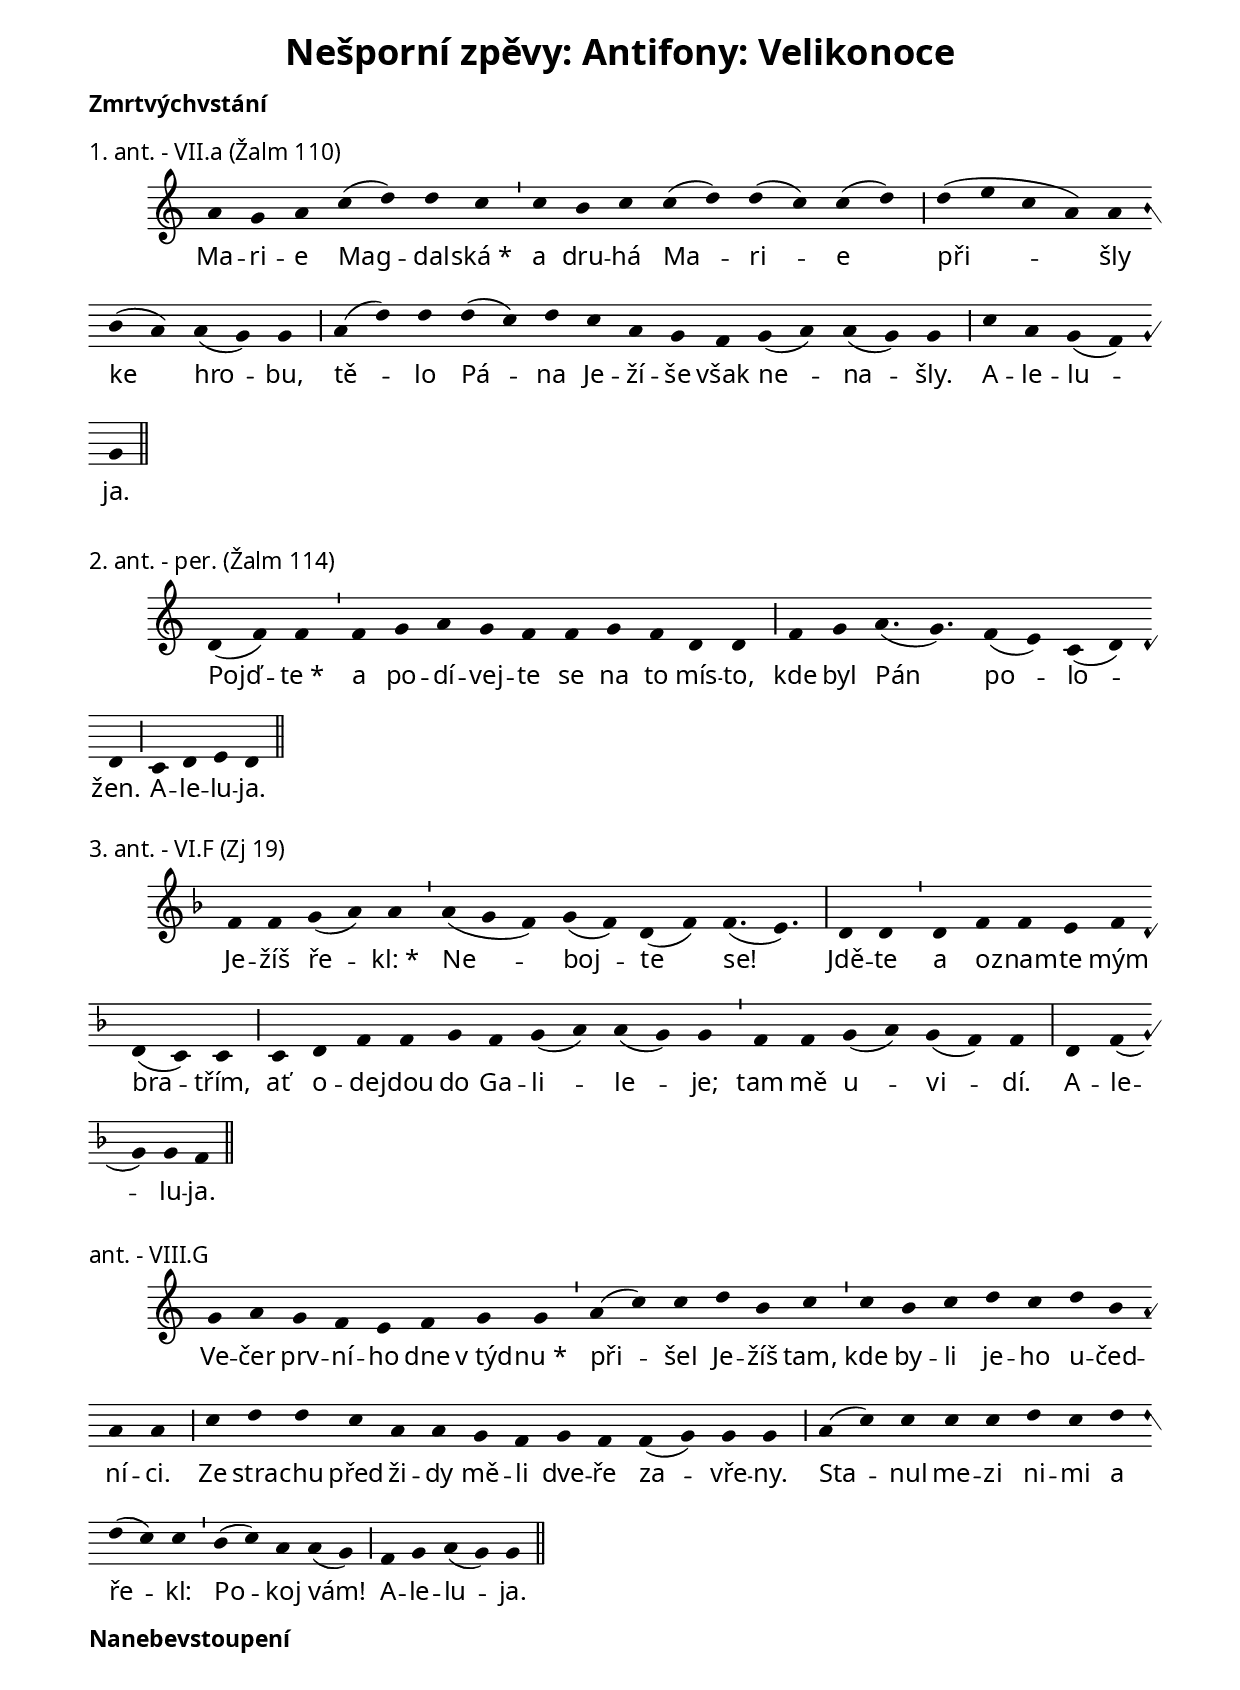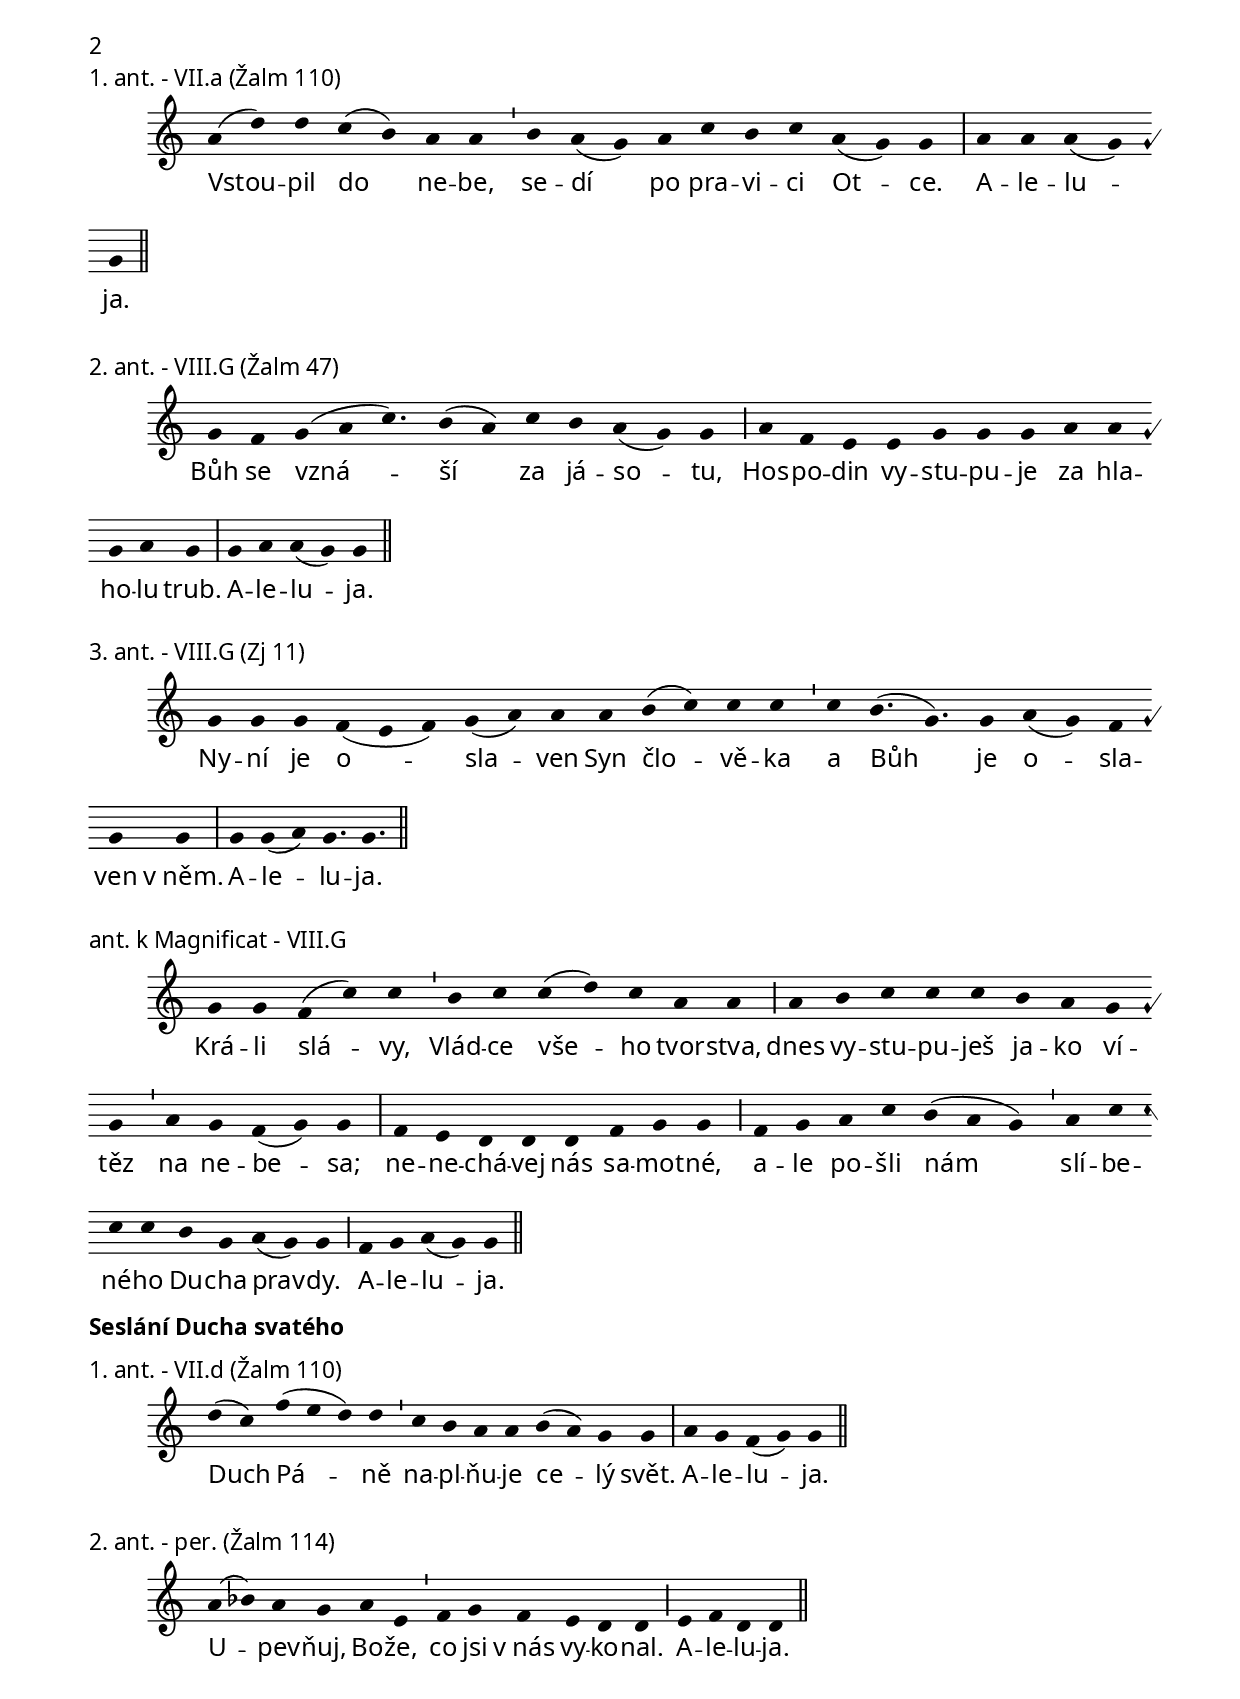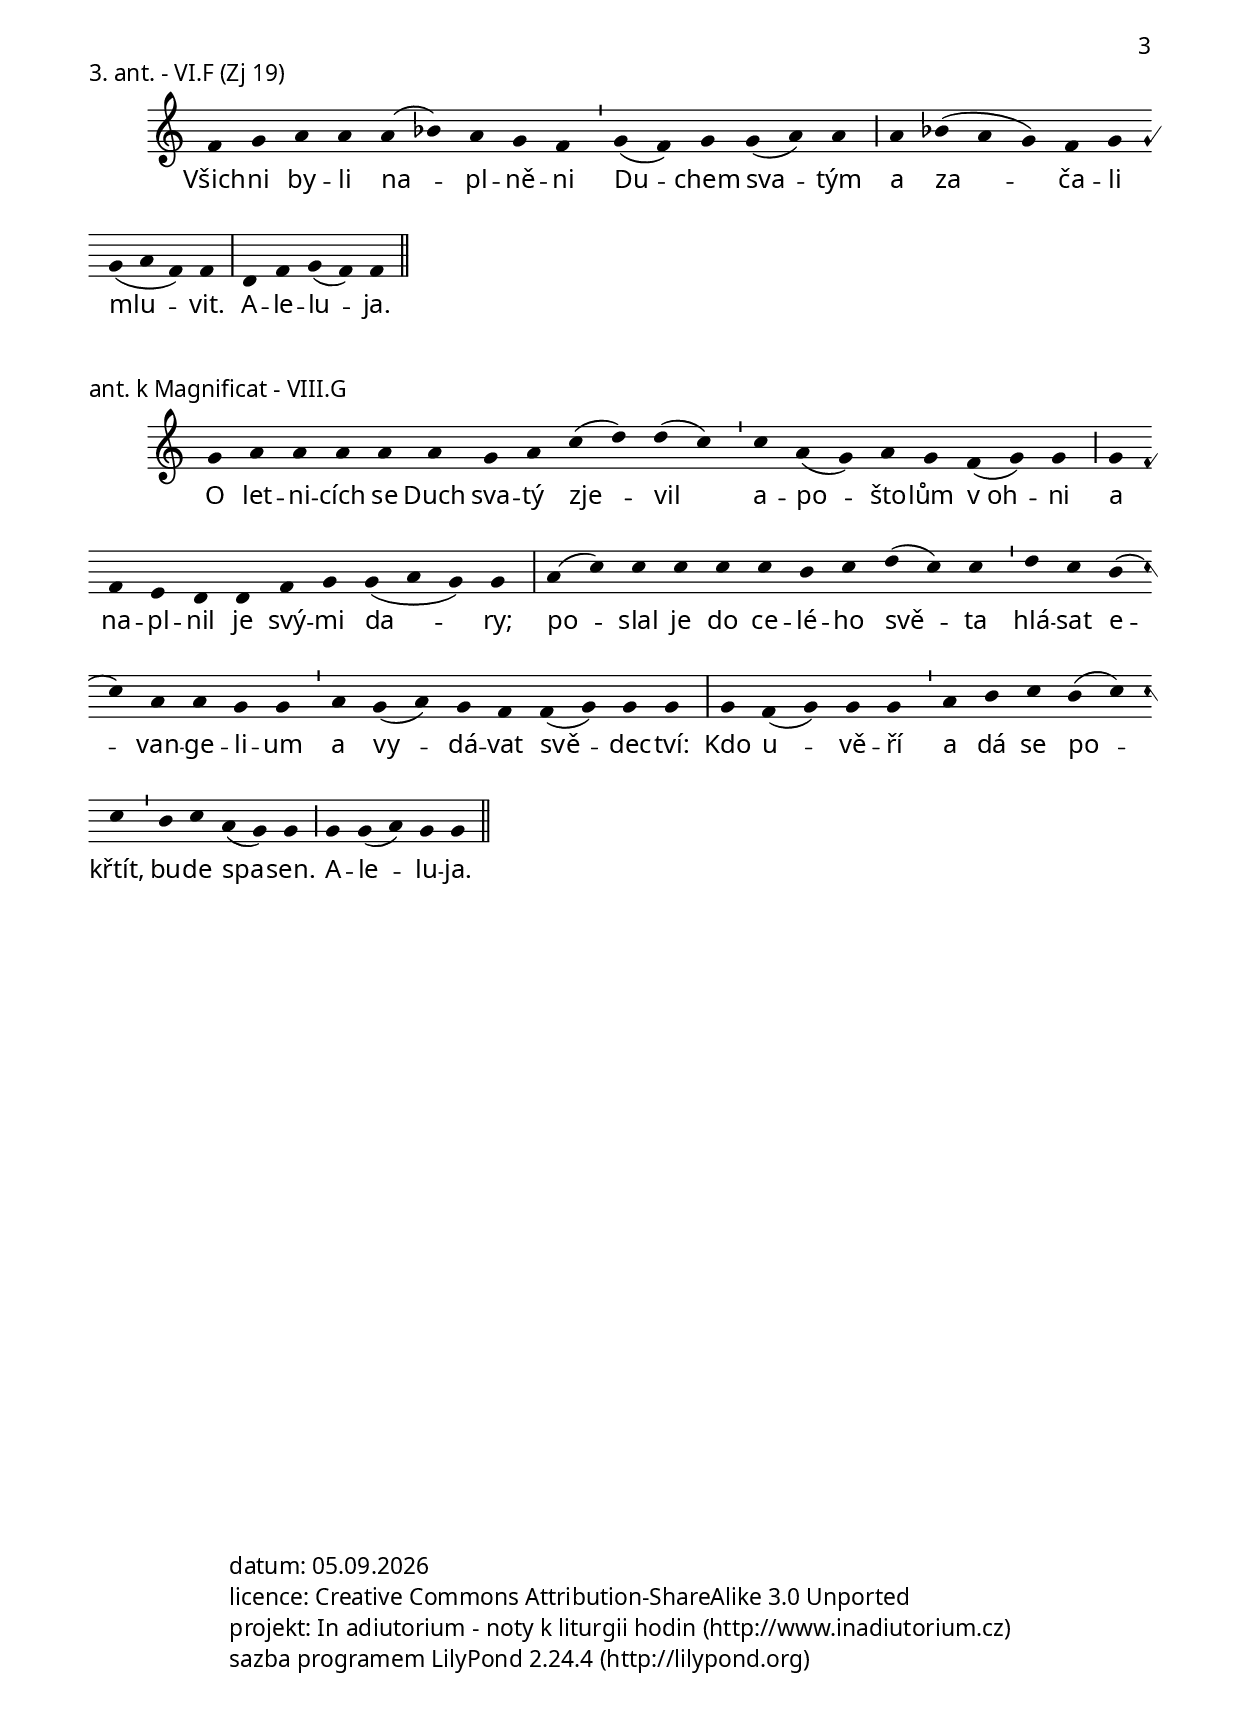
\version "2.15.37"

\header {
  title = "Nešporní zpěvy: Antifony: Velikonoce"
}

\include "../../spolecne.ly"
\include "../../dilyresponsorii.ly"

\markup\bold{Zmrtvýchvstání}

\score {
  \relative c'' {
    \choralniRezim
    a4 g a c( d) d c \barMin c b c c( d) d( c) c( d) \barMaior
    d( e c a) a b( a) a( g) g \barMaior
    a( d) d d( c) d c a g f g( a) a( g) g \barMaior
    c a g( f) g \barFinalis
  }
  \addlyrics {
    Ma -- ri -- e Mag -- dal -- ská_* a dru -- há Ma -- ri -- e
    při -- šly ke hro -- bu, tě -- lo Pá -- na Je -- ží -- še však ne -- na -- šly.
    A -- le -- lu -- ja.
  }
  \header {
    quid = "1. ant."
    modus = "VII"
    differentia = "a"
    psalmus = "Žalm 110"
    id = "zmrtvychvstani-ant1"
    piece = \markup {\sestavTitulek}
  }
}

\score {
  \relative c' {
    \choralniRezim
    d4( f) f \barMin f g a g f f g f d d \barMaior
    f g a4.( g) f4( e) c( d) d \barMaior
    c d e d \barFinalis
  }
  \addlyrics {
    Pojď -- te_* a po -- dí -- vej -- te se na to mís -- to,
    kde byl Pán po -- lo -- žen.
    A -- le -- lu -- ja.
  }
  \header {
    quid = "2. ant."
    modus = "per"
    differentia = ""
    psalmus = "Žalm 114"
    id = "zmrtvychvstani-ant2"
    piece = \markup {\sestavTitulek}
  }
}

% ZKOPIROVANA
\score {
  \relative c' {
    \choralniRezim
    \key f \major
    f4 f g( a) a \barMin a( g f) g( f) d( f) f4.( e) \barMax
    d4 d \barMin d f f e f d( c) c \barMaior
    c d f f g f g( a) a( g) g \barMin
    f f g( a) g( f) f \barMax
    d f( g) g f \barFinalis
  }
  \addlyrics {
    Je -- žíš ře -- kl:_* Ne -- boj -- te se!
    Jdě -- te a o -- znam -- te mým bra -- třím,
    ať o -- de -- jdou do Ga -- li -- le -- je;
    tam mě u -- vi -- dí.
    A -- le -- lu -- ja.
  }
  \header {
    quid = "3. ant."
    modus = "VI"
    differentia = "F"
    psalmus = "Zj 19"
    id = "zmrtvychvstani-ant3"
    piece = \markup {\sestavTitulek}
  }
}

\score {
    \relative c'' {
      \choralniRezim
      g4 a g f e f g g \barMin
      a( c) c d b c \barMin c b c d c d b a a \barMaior
      c d d c a a g f g f f( g) g g \barMaior
      a( c) c c c d c d d( c) c \barMin
      b( c) a a( g) \barMaior
      f g a( g) g \barFinalis
    }
    \addlyrics {
      Ve -- čer prv -- ní -- ho dne v_týd -- nu_*
      při -- šel Je -- žíš tam,
      kde by -- li je -- ho u -- čed -- ní -- ci.
      Ze stra -- chu před ži -- dy mě -- li dve -- ře za -- vře -- ny.

      Sta -- nul me -- zi ni -- mi a ře -- kl:
      Po -- koj vám!

      A -- le -- lu -- ja.
    }
    \header {
      quid = "ant."
      quidbreve = "ant."
      modus = "VIII"
      differentia = "G"
      psalmus = ""
      id = "zmrtvychvstani-antmag"
      piece = \markup {\sestavTitulekBezZalmu}
    }
  }

\markup\bold{Nanebevstoupení}

% ZKOPIROVANE
\score {
  \relative c'' {
    \choralniRezim
    a( d) d c( b) a a \barMin
    b a( g) a c b c a( g) g \barMax
    a a a( g) g \barFinalis
  }
  \addlyrics {
    Vstou -- pil do ne -- be,
    se -- dí po pra -- vi -- ci Ot -- ce.
    A -- le -- lu -- ja.
  }
  \header {
    quid = "1. ant."
    modus = "VII"
    differentia = "a"
    psalmus = "Žalm 110"
    id = "nanebevstoupeni-ant1"
    piece = \markup {\sestavTitulek}
  }
}

% ZKOPIROVANE
\score {
  \relative c'' {
    \choralniRezim
    g4 f g( a c4.) b4( a) c b a( g) g \barMaior
    a f e e g g g a a g a g \barMax
    g a a( g) g \barFinalis
  }
  \addlyrics {
    Bůh se vzná -- ší za já -- so -- tu,
    Hos -- po -- din vy -- stu -- pu -- je za hla -- ho -- lu trub.
    A -- le -- lu -- ja.
  }
  \header {
    quid = "2. ant."
    modus = "VIII"
    differentia = "G"
    psalmus = "Žalm 47"
    id = "nanebevstoupeni-ant2"
    piece = \markup {\sestavTitulek}
  }
}

\score {
  \relative c'' {
    \choralniRezim
    g4 g g f( e f) g( a) a a b( c) c c \barMin
    c b4.( g) g4 a( g) f g g \barMax
    g4 g( a) g4. g \barFinalis
  }
  \addlyrics {
    Ny -- ní je o -- sla -- ven Syn člo -- vě -- ka
    a Bůh je o -- sla -- ven v_něm.
    A -- le -- lu -- ja.
  }
  \header {
    quid = "3. ant."
    modus = "VIII"
    differentia = "G"
    psalmus = "Zj 11"
    id = "nanebevstoupeni-ant3"
    piece = \markup {\sestavTitulek}
  }
}

\score {
  \relative c'' {
    \choralniRezim
    g4 g f( c') c \barMin
    b c c( d) c a a \barMaior
    a b c c c b a g g \barMin a g f( g) g \barMax

    f e d d d f g g \barMaior
    f g a c b( a g) \barMin a c c c b g a( g) g \barMaior

    f g a( g) g \barFinalis
  }
  \addlyrics {
    Krá -- li slá -- vy,
    Vlád -- ce vše -- ho tvor -- stva,
    dnes vy -- stu -- pu -- ješ
    ja -- ko ví -- těz na ne -- be -- sa;

    ne -- ne -- chá -- vej nás sa -- mot -- né,
    a -- le po -- šli nám slí -- be -- né -- ho Du -- cha prav -- dy.
    A -- le -- lu -- ja.
  }
  \header {
    quid = "ant. k Magnificat"
    modus = "VIII"
    differentia = "G"
    psalmus = ""
    id = "nanebevstoupeni-antmag"
    piece = \markup {\sestavTitulekBezZalmu}
  }
}

\markup\bold{Seslání Ducha svatého}

\score {
  \relative c'' {
    \choralniRezim
    d4( c) f( e d) d \barMin
    c b a a b( a) g g \barMax
    a g f( g) g \barFinalis
  }
  \addlyrics {
    Duch Pá -- ně na -- pl -- ňu -- je ce -- lý svět.
    A -- le -- lu -- ja.
  }
  \header {
    quid = "1. ant."
    modus = "VII"
    differentia = "d"
    psalmus = "Žalm 110"
    id = "seslani-ant1"
    piece = \markup {\sestavTitulek}
  }
}

\score {
  \relative c'' {
    \choralniRezim
    a4( bes) a g a e \barMin f g f e d d \barMaior
    e f d d \barFinalis
  }
  \addlyrics {
    U -- pev -- ňuj, Bo -- že,
    co jsi v_nás vy -- ko -- nal.
    A -- le -- lu -- ja.
  }
  \header {
    quid = "2. ant."
    modus = "per"
    differentia = ""
    psalmus = "Žalm 114"
    id = "seslani-ant2"
    piece = \markup {\sestavTitulek}
  }
}

\score {
  \relative c' {
    \choralniRezim
    f4 g a a a( bes) a g f \barMin
    g( f) g g( a) a \barMaior
    a bes( a g) f g g( a f) f \barMax
    d f g( f) f \barFinalis
  }
  \addlyrics {
    Všich -- ni by -- li na -- pl -- ně -- ni Du -- chem sva -- tým
    a za -- ča -- li mlu -- vit.
    A -- le -- lu -- ja.
  }
  \header {
    quid = "3. ant."
    modus = "VI"
    differentia = "F"
    psalmus = "Zj 19"
    id = "seslani-ant3"
    piece = \markup {\sestavTitulek}
  }
}

\score {
  \relative c'' {
    \choralniRezim
    g4 a a a a a g a c( d) d( c) \barMin
    c a( g) a g f( g) g \barMaior
    g f e d d f g g( a g) g \barMax

    a( c) c c c c b c d( c) c \barMin
    d c b( c) a a g g \barMin
    a g( a) g f f( g) g g \barMax

    g f( g) g g \barMin a b c b( c) c \barMin
    b c a( g) g \barMaior

    g g( a) g g \barFinalis
  }
  \addlyrics {
    O let -- ni -- cích se Duch sva -- tý zje -- vil
    a -- po -- što -- lům v_oh -- ni
    a na -- pl -- nil je
    svý -- mi da -- ry;

    po -- slal je do ce -- lé -- ho svě -- ta
    hlá -- sat e -- van -- ge -- li -- um
    a vy -- dá -- vat svě -- dec -- tví:

    Kdo u -- vě -- ří a dá se po -- křtít,
    bu -- de spa -- sen.

    A -- le -- lu -- ja.
  }
  \header {
    quid = "ant. k Magnificat"
    modus = "VIII"
    differentia = "G"
    psalmus = ""
    id = "seslani-antmag"
    piece = \markup {\sestavTitulekBezZalmu}
  }
}